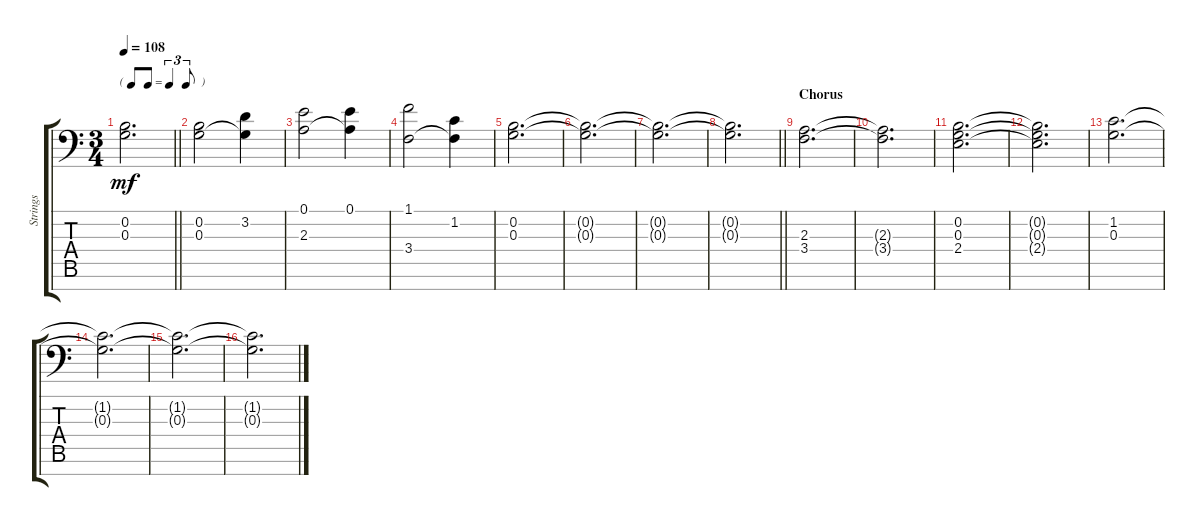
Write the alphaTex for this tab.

\track ("Strings" "Strings") {instrument stringensemble1}
\staff {score tabs}
\tuning (E4 B3 G3 D3 A2 E2 C-1) {hide}
\ts (3 4)
\tf triplet8th
\tempo 108
\clef f4
\barLineRight lightlight
\ks c
(0.2{t} 0.3{t}).2{d dy mf} |
(0.2 0.3).2 (3.2 0.3{t}).4 |
(0.1 2.3).2 (0.1 2.3{t}).4 |
(1.1 3.4).2 (1.2 3.4{t}).4 |
(0.2 0.3).2{d} |
(0.2{t} 0.3{t}).2{d} |
(0.2{t} 0.3{t}).2{d} |
\barLineRight lightlight
(0.2{t} 0.3{t}).2{d} |
\section ("" "Chorus")
(2.3 3.4).2{d} |
(2.3{t} 3.4{t}).2{d} |
(0.2 0.3 2.4).2{d} |
(0.2{t} 0.3{t} 2.4{t}).2{d} |
(1.2 0.3).2{d} |
(1.2{t} 0.3{t}).2{d} |
(1.2{t} 0.3{t}).2{d} |
(1.2{t} 0.3{t}).2{d}
